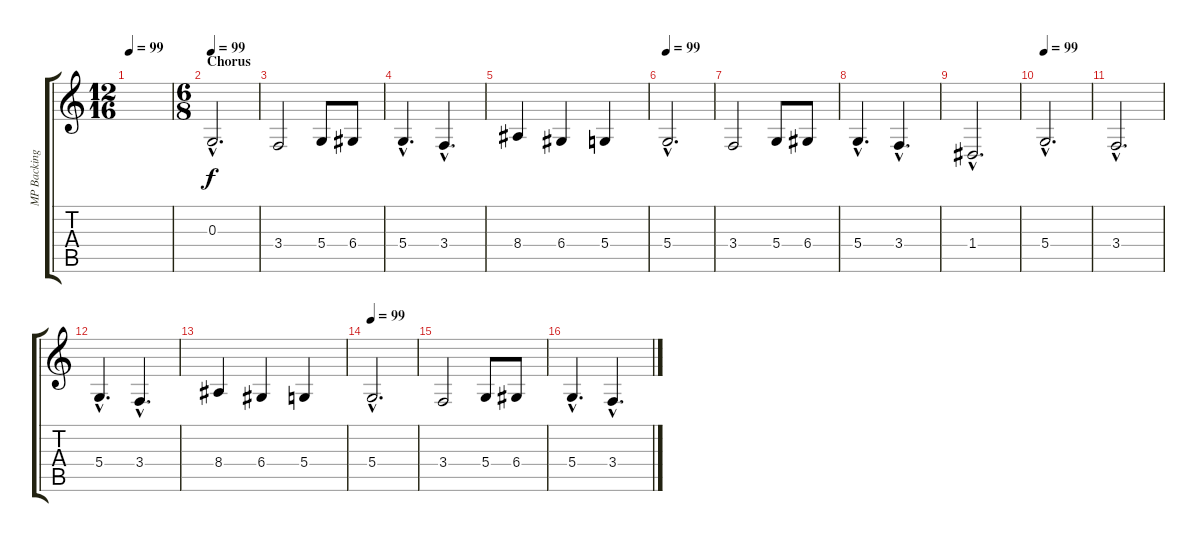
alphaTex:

\track ("MP Backing Vocals" "MP Backing") {instrument brasssection}
\staff {score tabs}
\tuning (E4 B3 G3 D3 A2 E2) {hide}
\ts (12 16)
\tempo 99
\clef g2
\ks c
|
\ts (6 8)
\section ("" "Chorus")
\tempo 99
0.3{hac}.2{d} |
3.4.2 5.4.8 6.4.8 |
5.4{hac}.4{d} 3.4{hac}.4{d} |
8.4.4 6.4.4 5.4.4 |
\tempo 99
5.4{hac}.2{d} |
3.4.2 5.4.8 6.4.8 |
5.4{hac}.4{d} 3.4{hac}.4{d} |
1.4{hac}.2{d} |
\tempo 99
5.4{hac}.2{d} |
3.4{hac}.2{d} |
5.4{hac}.4{d} 3.4{hac}.4{d} |
8.4.4 6.4.4 5.4.4 |
\tempo 99
5.4{hac}.2{d} |
3.4.2 5.4.8 6.4.8 |
5.4{hac}.4{d} 3.4{hac}.4{d}
